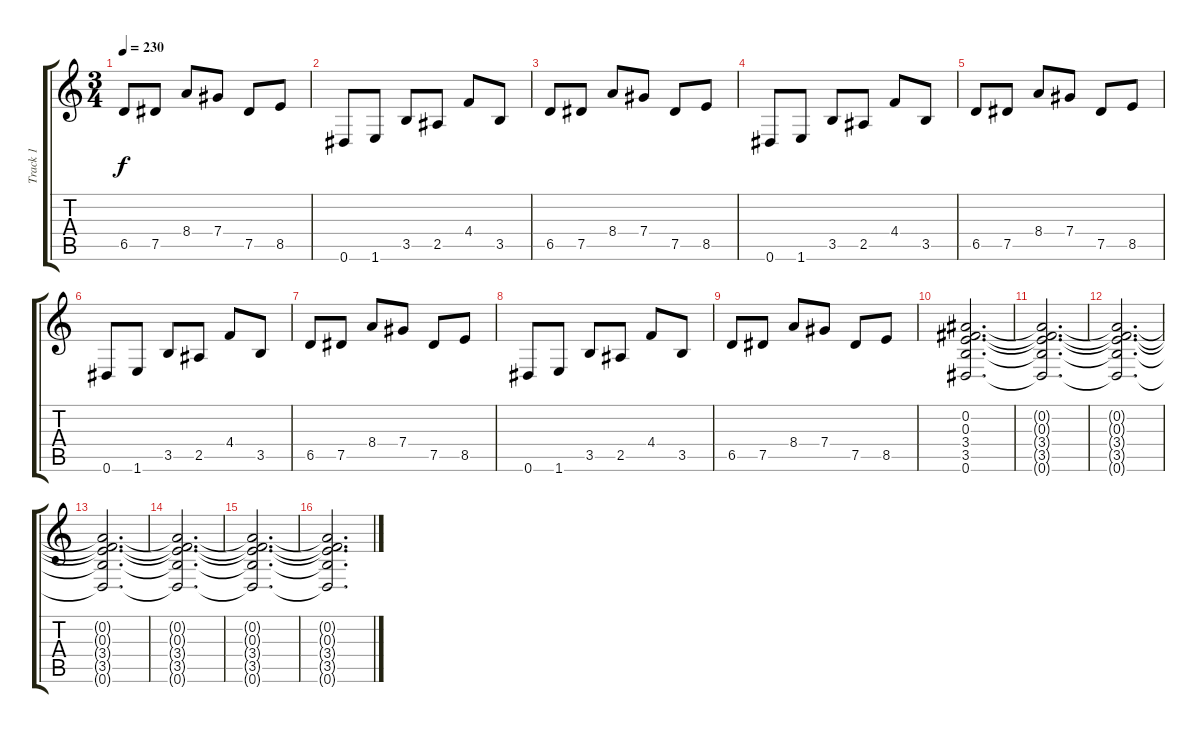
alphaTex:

\track ("Track 1" "Track 1") {instrument distortionguitar}
\staff {score tabs}
\tuning (Eb4 Bb3 Gb3 Db3 Ab2 Eb2) {hide}
\ts (3 4)
\tempo 230
\clef g2
\ks c
6.5.8{dy f} 7.5.8 8.4.8 7.4.8 7.5.8 8.5.8 |
0.6.8 1.6.8 3.5.8 2.5.8 4.4.8 3.5.8 |
6.5.8 7.5.8 8.4.8 7.4.8 7.5.8 8.5.8 |
0.6.8 1.6.8 3.5.8 2.5.8 4.4.8 3.5.8 |
6.5.8 7.5.8 8.4.8 7.4.8 7.5.8 8.5.8 |
0.6.8 1.6.8 3.5.8 2.5.8 4.4.8 3.5.8 |
6.5.8 7.5.8 8.4.8 7.4.8 7.5.8 8.5.8 |
0.6.8 1.6.8 3.5.8 2.5.8 4.4.8 3.5.8 |
6.5.8 7.5.8 8.4.8 7.4.8 7.5.8 8.5.8 |
(0.2 0.3 3.4 3.5 0.6).2{d} |
(0.2{t} 0.3{t} 3.4{t} 3.5{t} 0.6{t}).2{d} |
(0.2{t} 0.3{t} 3.4{t} 3.5{t} 0.6{t}).2{d} |
(0.2{t} 0.3{t} 3.4{t} 3.5{t} 0.6{t}).2{d} |
(0.2{t} 0.3{t} 3.4{t} 3.5{t} 0.6{t}).2{d} |
(0.2{t} 0.3{t} 3.4{t} 3.5{t} 0.6{t}).2{d} |
(0.2{t} 0.3{t} 3.4{t} 3.5{t} 0.6{t}).2{d}
